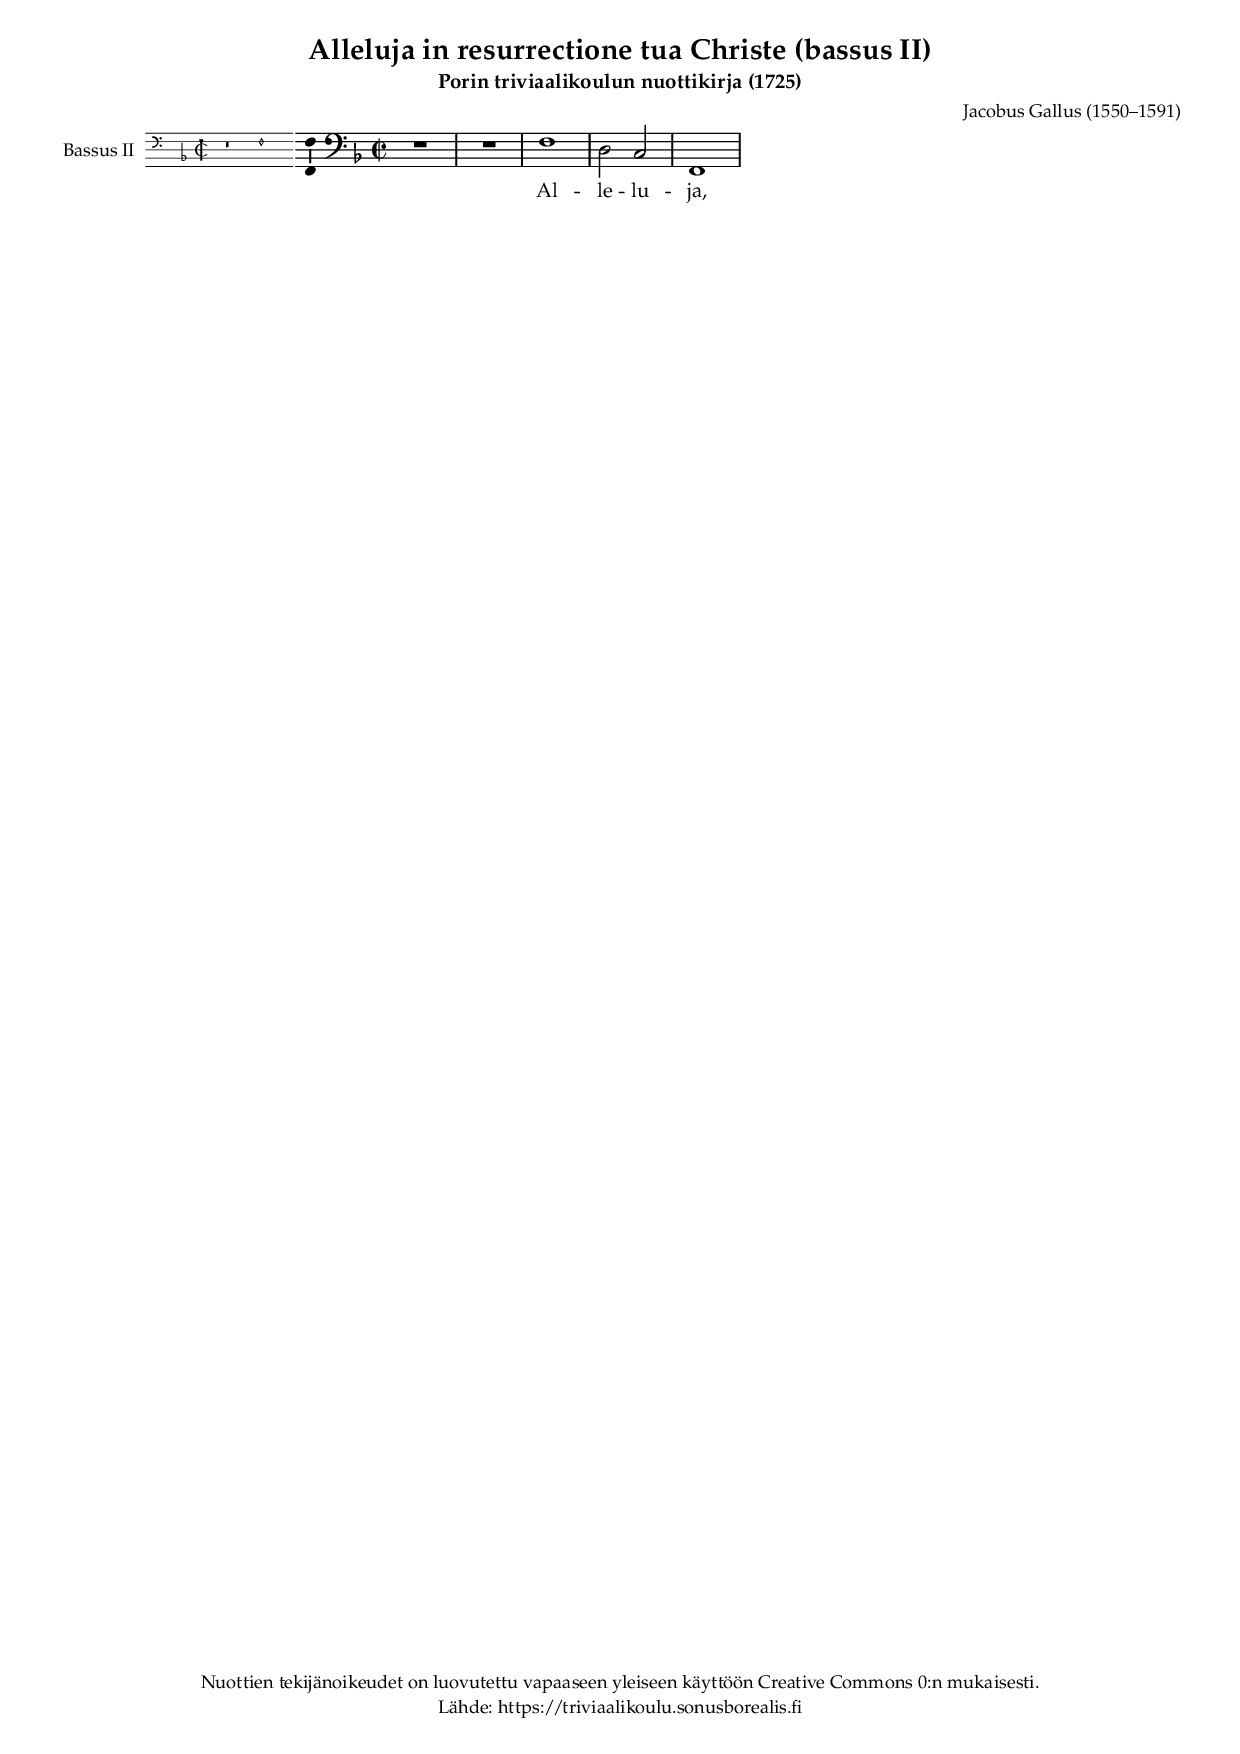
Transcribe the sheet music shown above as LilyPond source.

\version "2.19.49"
\include "suomi.ly"


\include "alleluja-in-resurrectione-tua-christe.header.ily"
stanzaOneLyricsChoirOne = \lyricmode {
    Al -- le -- lu -- ja, al -- le -- lu -- ja, 
    al -- le -- lu -- ja, al -- le -- lu -- ja, 
    al -- le -- lu -- ja __ _ _ _ _
    In re -- sur -- rec -- ti -- o -- ne tu -- a,
    Chris -- te, al -- le -- lu -- ja,

    al -- le -- lu -- ja, al -- le -- lu -- ja, 
    al -- le -- lu -- ja, al -- le -- lu -- ja, 
    al -- le -- lu -- ja.

    Sur -- re -- xit Do -- mi -- nus de
    se -- pul -- cro, al -- le -- lu -- ja, 
    al -- le -- lu -- ja, al -- le -- lu -- ja.

    Al -- le -- lu -- ja, al -- le -- lu -- ja, 
    al -- le -- lu -- ja.

    Ga -- vi -- si sunt di -- sci -- pu -- li,
    al -- le -- lu -- ja, al -- le -- lu -- ja, 
    al -- le -- lu -- ja, 

    al -- le -- lu -- ja, __ _ _ _ _
    al -- le -- lu -- ja, __ _ _ _ _
    al -- le -- lu -- ja, __ _ _ _ _
    al -- le -- lu -- ja.
}

stanzaOneLyricsChoirOneAlto = \lyricmode {
    Al -- le -- lu -- ja, al -- le -- lu -- ja, 
    al -- le -- lu -- ja, al -- le -- lu -- ja, 
    al -- le -- lu -- ja 
    In re -- sur -- rec -- ti -- o -- ne tu -- a,
    Chris -- te, al -- le -- lu -- ja,

    al -- le -- lu -- ja, al -- le -- lu -- ja, 
    al -- le -- lu -- ja, al -- le -- lu -- ja, 
    al -- le -- lu -- ja.

    Sur -- re -- xit Do -- mi -- nus de
    se -- pul -- cro, al -- le -- lu -- ja, 
    al -- le -- lu -- ja, al -- le -- lu -- ja.

    Al -- le -- lu -- ja, al -- le -- lu -- ja, 
    al -- le -- lu -- ja.

    Ga -- vi -- si sunt di -- sci -- pu -- li,
    al -- le -- lu -- ja, al -- le -- lu -- ja, 
    al -- le -- lu -- ja, 

    al -- le -- lu -- ja, 
    al -- le -- lu -- ja, 
    al -- le -- lu -- ja, 
    al -- le -- lu -- ja.
}

stanzaOneLyricsChoirOneBass = \lyricmode {
    Al -- le -- lu -- ja, al -- le -- lu -- ja, 
    al -- le -- lu -- ja, al -- le -- lu -- ja, 
    al -- le -- lu -- ja 
    In re -- sur -- rec -- ti -- o -- ne tu -- a,
    Chris -- te, al -- le -- lu -- ja,

    al -- le -- lu -- ja, al -- le -- lu -- ja, 
    al -- le -- lu -- ja, al -- le -- lu -- ja, 
    al -- le -- lu -- ja.

    Sur -- re -- xit Do -- mi -- nus de
    se -- pul -- cro, al -- le -- lu -- ja, 
    al -- le -- lu -- ja, al -- le -- lu -- ja.

    Al -- le -- lu -- ja, al -- le -- lu -- ja, 
    al -- le -- lu -- ja.

    Ga -- vi -- si sunt di -- sci -- pu -- li,
    al -- le -- lu -- ja, al -- le -- lu -- ja, 
    al -- le -- lu -- ja, 

    al -- le -- lu -- ja, __ _ _ _ _
    al -- le -- lu -- ja, __ _ _ _ _
    al -- le -- lu -- ja, __ _ _ _ _
    al -- le -- lu -- ja.
}



stanzaOneLyricsChoirTwo = \lyricmode {
    Al -- le -- lu -- ja, al -- le -- lu -- ja, 
    al -- le -- lu -- ja, al -- le -- lu -- ja, 
    al -- le -- lu -- ja.

    coe -- lum et ter -- ra lae -- ten -- tur,
    al -- le -- lu -- ja, al -- le -- lu -- ja,
    al -- le -- lu -- ja, al -- le -- lu -- ja,
    al -- le -- lu -- ja, al -- le -- lu -- ja.

    Qui pro no -- bis pe -- pen -- dit in li -- gno,
    al -- le -- lu -- ja, al -- le -- lu -- ja,
    al -- le -- lu -- ja, al -- le -- lu -- ja,
    al -- le -- lu -- ja.

    Vi -- so Do -- mi -- no, al -- le -- lu -- ja,
    al -- le -- lu -- ja, al -- le -- lu -- ja,
    al -- le -- lu -- ja, __ _ _ _ _
    al -- le -- lu -- ja, __ _ _ _ _
    al -- le -- lu -- ja. __ _ _ _ _ _ _
}

stanzaOneLyricsChoirTwoBass = \lyricmode {
    Al -- le -- lu -- ja, al -- le -- lu -- ja, 
    al -- le -- lu -- ja, al -- le -- lu -- ja, 
    al -- le -- lu -- ja.

    coe -- lum et ter -- ra lae -- ten -- tur,
    al -- le -- lu -- ja, al -- le -- lu -- ja,
    al -- le -- lu -- ja, al -- le -- lu -- ja,
    al -- le -- lu -- ja, al -- le -- lu -- ja.

    Qui pro no -- bis pe -- pen -- dit in li -- gno,
    al -- le -- lu -- ja, al -- le -- lu -- ja,
    al -- le -- lu -- ja, al -- le -- lu -- ja,
    al -- le -- lu -- ja.

    Vi -- so Do -- mi -- no, al -- le -- lu -- ja,
    al -- le -- lu -- ja, al -- le -- lu -- ja,
    al -- le -- lu -- ja, __ _ _ _ _
    al -- le -- lu -- ja, __ _ _ _ _
    al -- le -- lu -- ja.
}



% Second choir


BassTwoMusic = \relative c {
	\set Staff.instrumentName = #"Bassus II"
	\set Staff.shortInstrumentName = "B II"

	\incipit {
		\clef "mensural-f" \key f \major \time 2/2
		r1 f1
	}

	\clef bass
	R1 | R | f1 | d2 c | f,1 |
}


\header {
  title = "Alleluja in resurrectione tua Christe (bassus II)"
}

\score {
  \new StaffGroup = choirTwoStaff <<
    \new Staff <<
      \new Voice = "BassTwo" {
        \global
        \BassTwoMusic
      }
      \new Lyrics \lyricsto "BassTwo" {
       \stanzaOneLyricsChoirTwoBass
      }
    >>
  >>

  \midi {
    \tempo 2 = 90
  }
  \layout {
    \context {
      \Staff
      \consists "Ambitus_engraver"
		
    }
    indent = 4\cm
    incipit-width = 2.5\cm
    \context {
     \Score
     \override VerticalAxisGroup.remove-first = ##t
    }
  }
}
